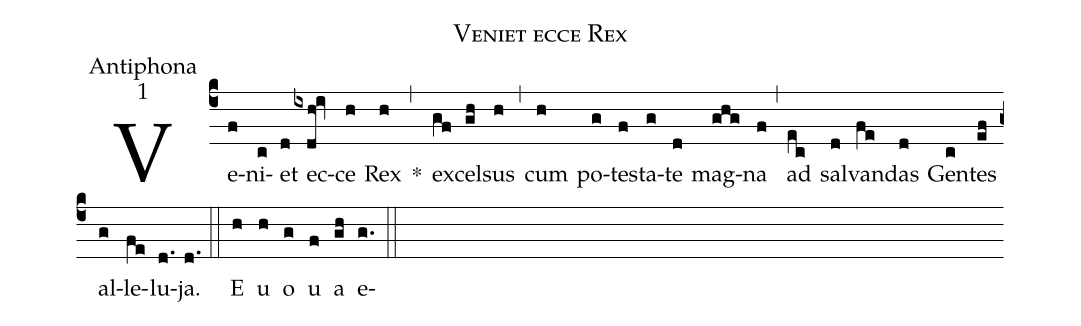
name:Veniet ecce Rex;
office-part:Antiphona;
mode:1;
%%
(c4) Ve(f)ni(c)et(d) ec(ixdh!iv)ce(h) Rex(h) *(,) ex(gf)cel(gh)sus(h) (,) cum(h) po(g)tes(f)ta(g)te(d) mag(ghg)na(f) (,) ad(ec) sal(d)van(fe)das(d) Gen(c)tes(ef) al(g)le(fe)lu(d.)ja.(d.) (::) <eu>E(h) u(h) o(g) u(f) a(gh) e(g.)</eu> (::)
